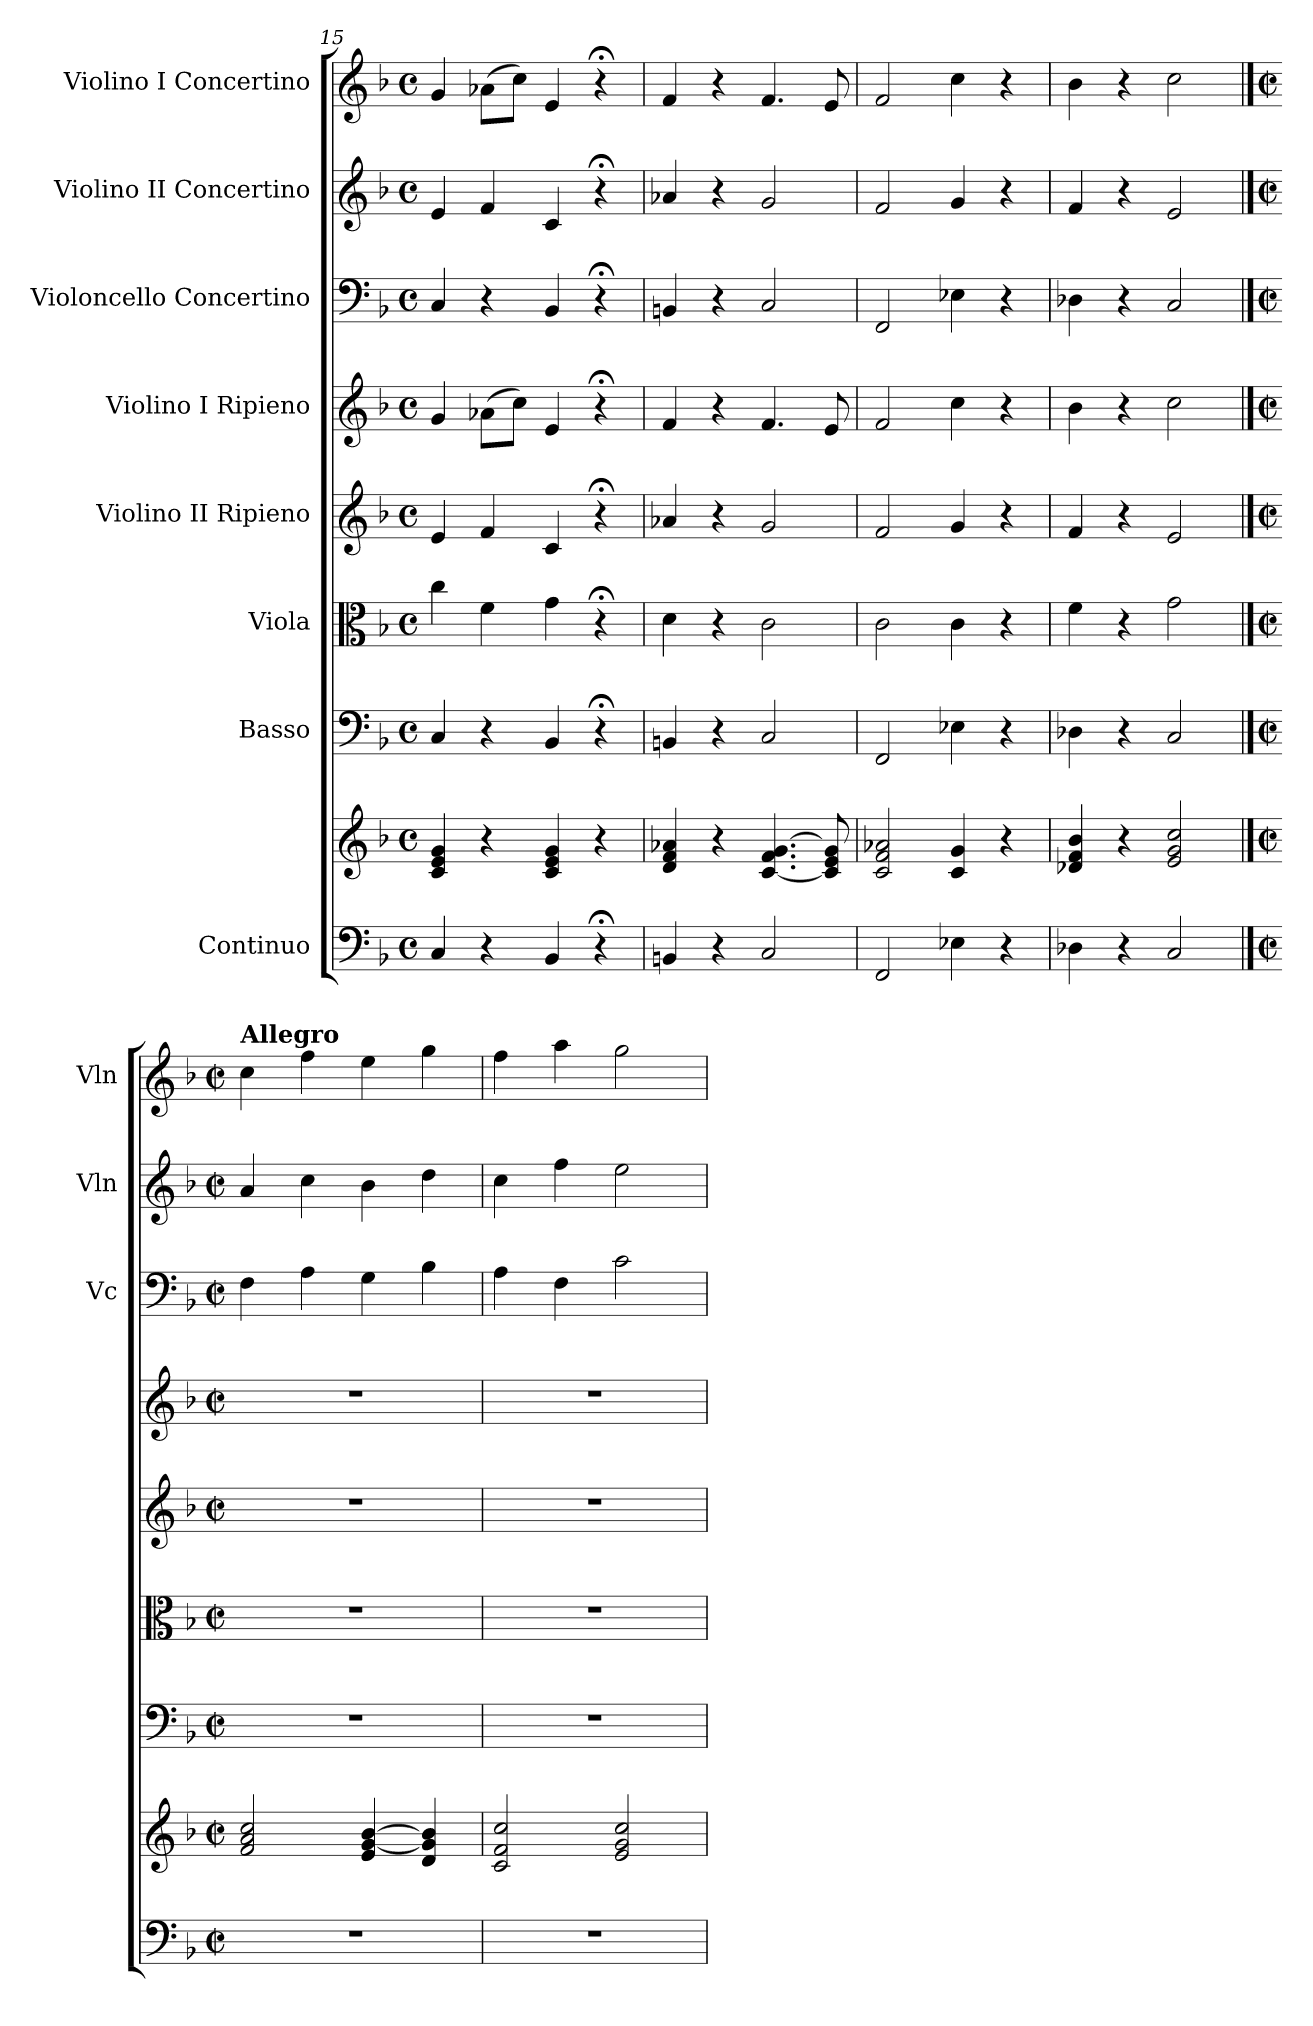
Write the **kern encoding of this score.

**kern	**kern	**kern	**kern	**kern	**kern	**kern	**kern	**kern
*part8	*part8	*part7	*part6	*part5	*part4	*part3	*part2	*part1
*staff9	*staff8	*staff7	*staff6	*staff5	*staff4	*staff3	*staff2	*staff1
*I"Continuo	*	*I"Basso	*I"Viola	*I"Violino II Ripieno	*I"Violino I Ripieno	*I"Violoncello Concertino	*I"Violino II Concertino	*I"Violino I Concertino
*	*	*	*	*	*	*I'Vc	*I'Vln	*I'Vln
*clefF4	*clefG2	*clefF4	*clefC3	*clefG2	*clefG2	*clefF4	*clefG2	*clefG2
*k[b-]	*k[b-]	*k[b-]	*k[b-]	*k[b-]	*k[b-]	*k[b-]	*k[b-]	*k[b-]
*M4/4	*M4/4	*M4/4	*M4/4	*M4/4	*M4/4	*M4/4	*M4/4	*M4/4
*met(c)	*met(c)	*met(c)	*met(c)	*met(c)	*met(c)	*met(c)	*met(c)	*met(c)
=15	=15	=15	=15	=15	=15	=15	=15	=15
4C/	4c/ 4e/ 4g/	4C/	4cc\	4e/	4g/	4C/	4e/	4g/
4r	4r	4r	4f\	4f/	(>8a-X\L	4r	4f/	(>8a-X\L
.	.	.	.	.	8cc\J)	.	.	8cc\J)
4BB-/	4c/ 4e/ 4g/	4BB-/	4g\	4c/	4e/	4BB-/	4c/	4e/
4r;<	4r	4r;<	4r;<	4r;<	4r;<	4r;<	4r;<	4r;<
=16	=16	=16	=16	=16	=16	=16	=16	=16
4BBn/	4d/ 4f/ 4a-X/	4BBn/	4d\	4a-X/	4f/	4BBn/	4a-X/	4f/
4r	4r	4r	4r	4r	4r	4r	4r	4r
2C/	[4.c/ 4.f/ [4.g/	2C/	2c\	2g/	4.f/	2C/	2g/	4.f/
.	8c/] 8e/ 8g/]	.	.	.	8e/	.	.	8e/
=17	=17	=17	=17	=17	=17	=17	=17	=17
2FF/	2c/ 2f/ 2a-X/	2FF/	2c\	2f/	2f/	2FF/	2f/	2f/
4E-X\	4c/ 4g/	4E-X\	4c\	4g/	4cc\	4E-X\	4g/	4cc\
4r	4r	4r	4r	4r	4r	4r	4r	4r
=18	=18	=18	=18	=18	=18	=18	=18	=18
4D-X\	4d-X/ 4f/ 4b-/	4D-X\	4f\	4f/	4b-\	4D-X\	4f/	4b-\
4r	4r	4r	4r	4r	4r	4r	4r	4r
2C/	2e/ 2g/ 2cc/	2C/	2g\	2e/	2cc\	2C/	2e/	2cc\
!!LO:LB:g=z
==1	==1	==1	==1	==1	==1	==1	==1	==1
*M2/2	*M2/2	*M2/2	*M2/2	*M2/2	*M2/2	*M2/2	*M2/2	*M2/2
*met(c|)	*met(c|)	*met(c|)	*met(c|)	*met(c|)	*met(c|)	*met(c|)	*met(c|)	*met(c|)
!	!	!	!	!	!	!	!	!LO:TX:a:B:t=Allegro
1r	2f/ 2a/ 2cc/	1r	1r	1r	1r	4F\	4a/	4cc\
.	.	.	.	.	.	4A\	4cc\	4ff\
.	4e/ [4g/ [4b-/	.	.	.	.	4G\	4b-\	4ee\
.	4d/ 4g/] 4b-/]	.	.	.	.	4B-\	4dd\	4gg\
=2	=2	=2	=2	=2	=2	=2	=2	=2
1r	2c/ 2f/ 2cc/	1r	1r	1r	1r	4A\	4cc\	4ff\
.	.	.	.	.	.	4F\	4ff\	4aa\
.	2e/ 2g/ 2cc/	.	.	.	.	2c\	2ee\	2gg\
=	=	=	=	=	=	=	=	=
*-	*-	*-	*-	*-	*-	*-	*-	*-
